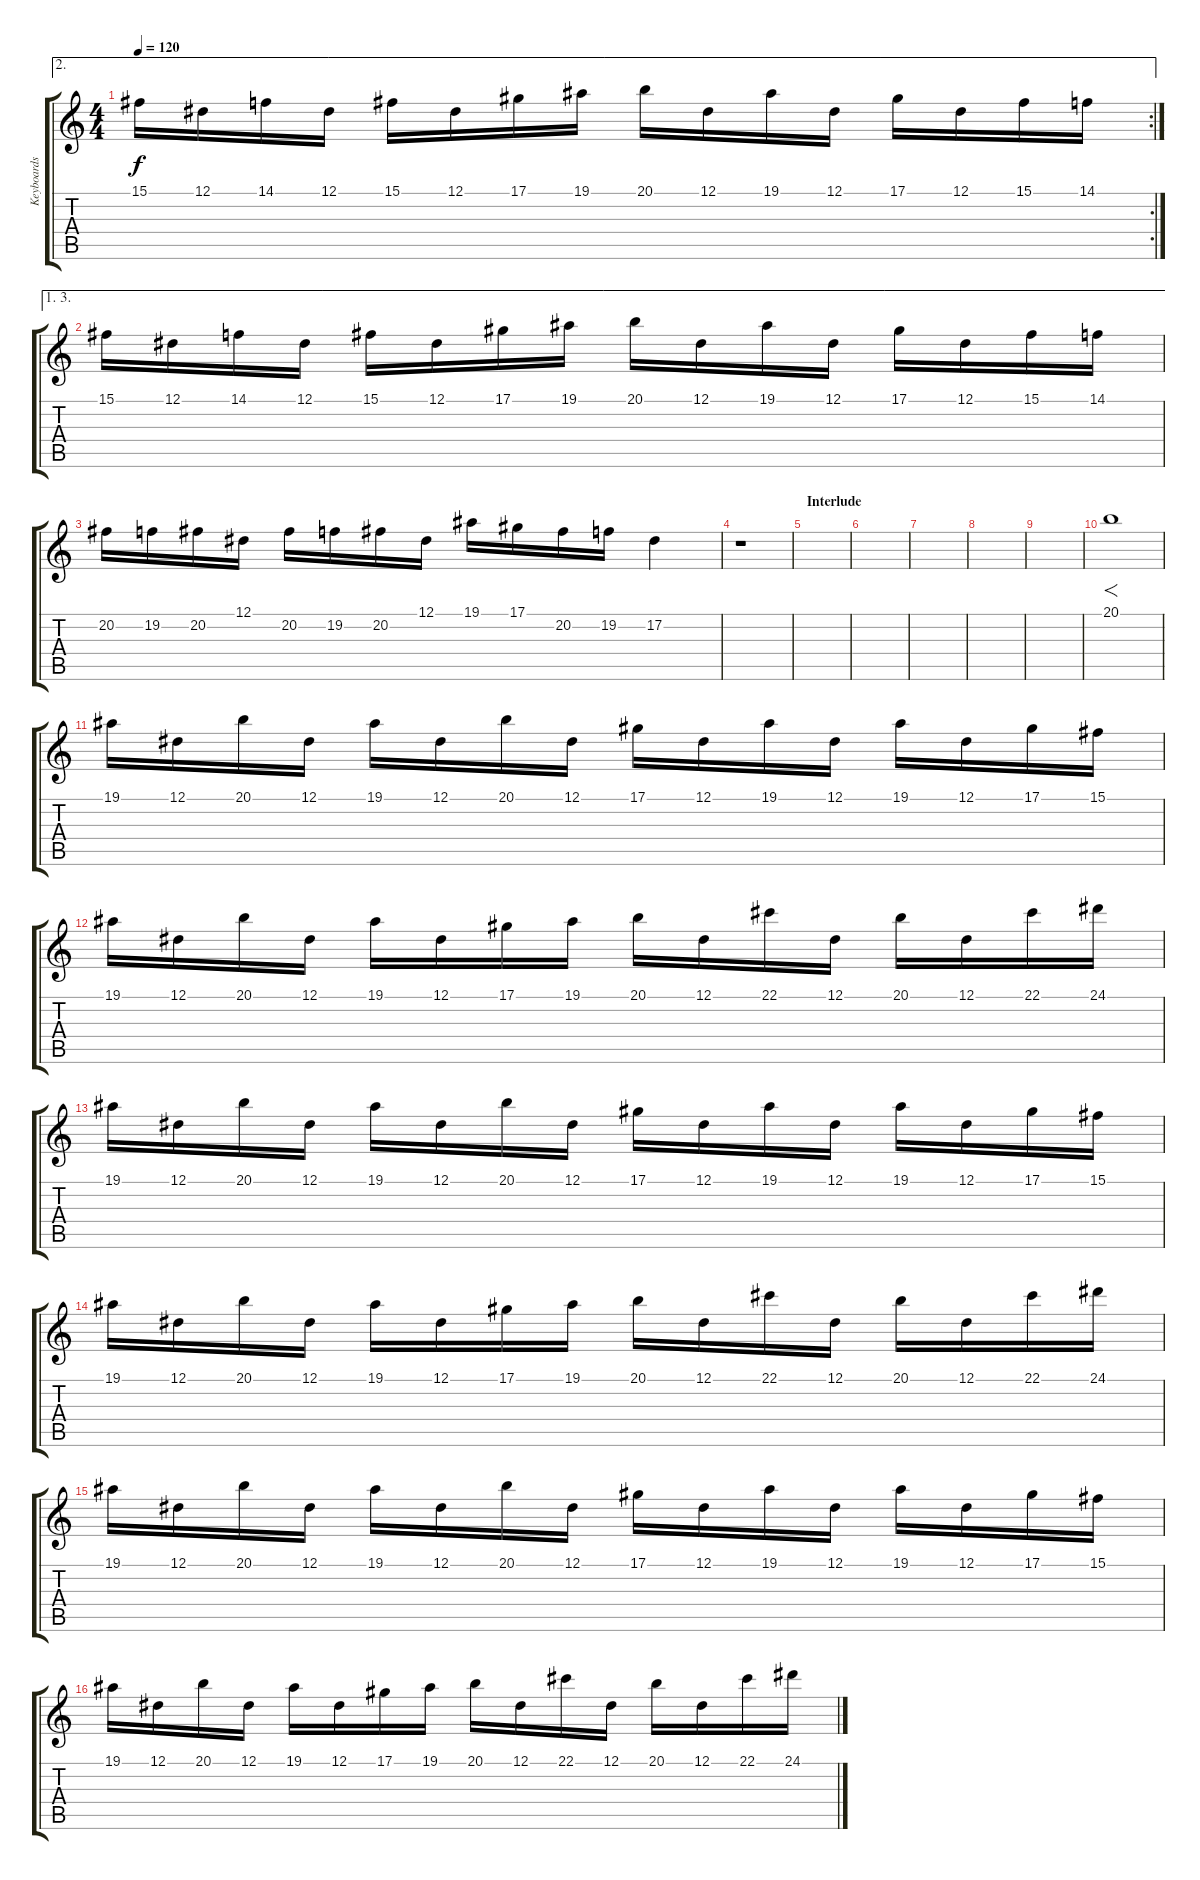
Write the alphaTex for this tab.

\track ("Keyboards" "Keyboards") {instrument stringensemble1}
\staff {score tabs}
\tuning (Eb4 Bb3 Gb3 Db3 Ab2 Eb2) {hide}
\ae 2
\rc 2
\ts (4 4)
\tempo 120
\clef g2
\ks c
15.1.16{dy f} 12.1.16 14.1.16 12.1.16 15.1.16 12.1.16 17.1.16 19.1.16 20.1.16 12.1.16 19.1.16 12.1.16 17.1.16 12.1.16 15.1.16 14.1.16 |
\ae (1 3)
15.1.16 12.1.16 14.1.16 12.1.16 15.1.16 12.1.16 17.1.16 19.1.16 20.1.16 12.1.16 19.1.16 12.1.16 17.1.16 12.1.16 15.1.16 14.1.16 |
20.2.16 19.2.16 20.2.16 12.1.16 20.2.16 19.2.16 20.2.16 12.1.16 19.1.16 17.1.16 20.2.16 19.2.16 17.2.4 |
r.1 |
\section ("" "Interlude")
|
|
|
|
|
20.1.1{f} |
19.1.16 12.1.16 20.1.16 12.1.16 19.1.16 12.1.16 20.1.16 12.1.16 17.1.16 12.1.16 19.1.16 12.1.16 19.1.16 12.1.16 17.1.16 15.1.16 |
19.1.16 12.1.16 20.1.16 12.1.16 19.1.16 12.1.16 17.1.16 19.1.16 20.1.16 12.1.16 22.1.16 12.1.16 20.1.16 12.1.16 22.1.16 24.1.16 |
19.1.16 12.1.16 20.1.16 12.1.16 19.1.16 12.1.16 20.1.16 12.1.16 17.1.16 12.1.16 19.1.16 12.1.16 19.1.16 12.1.16 17.1.16 15.1.16 |
19.1.16 12.1.16 20.1.16 12.1.16 19.1.16 12.1.16 17.1.16 19.1.16 20.1.16 12.1.16 22.1.16 12.1.16 20.1.16 12.1.16 22.1.16 24.1.16 |
19.1.16 12.1.16 20.1.16 12.1.16 19.1.16 12.1.16 20.1.16 12.1.16 17.1.16 12.1.16 19.1.16 12.1.16 19.1.16 12.1.16 17.1.16 15.1.16 |
19.1.16 12.1.16 20.1.16 12.1.16 19.1.16 12.1.16 17.1.16 19.1.16 20.1.16 12.1.16 22.1.16 12.1.16 20.1.16 12.1.16 22.1.16 24.1.16
